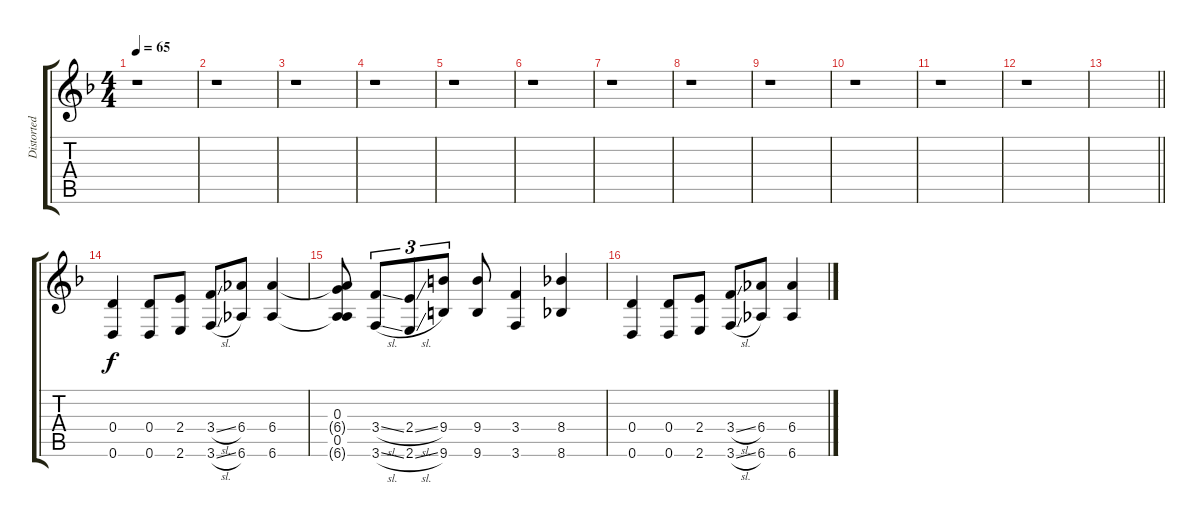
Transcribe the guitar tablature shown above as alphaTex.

\track ("Distorted Guitar 2" "Distorted ") {instrument distortionguitar}
\staff {score tabs}
\tuning (E4 B3 G3 D3 A2 D2) {hide}
\ts (4 4)
\tempo 65
\clef g2
\ks f
r.1{dy f} |
r.1 |
r.1 |
r.1 |
r.1 |
r.1 |
r.1 |
r.1 |
r.1 |
r.1 |
r.1 |
r.1 |
\barLineRight lightlight
|
(0.4 0.6).4 (0.4 0.6).8 (2.4 2.6).8 (3.4{sl} 3.6{sl}).8 (6.4 6.6).8 (6.4 6.6).4 |
(0.3 6.4{t} 0.5 6.6{t}).8 (3.4{sl} 3.6{sl}).8{tu (3 2)} (2.4{sl} 2.6{sl}).8{tu (3 2)} (9.4 9.6).8{tu (3 2)} (9.4 9.6).8 (3.4 3.6).4 (8.4 8.6).4 |
(0.4 0.6).4 (0.4 0.6).8 (2.4 2.6).8 (3.4{sl} 3.6{sl}).8 (6.4 6.6).8 (6.4 6.6).4
